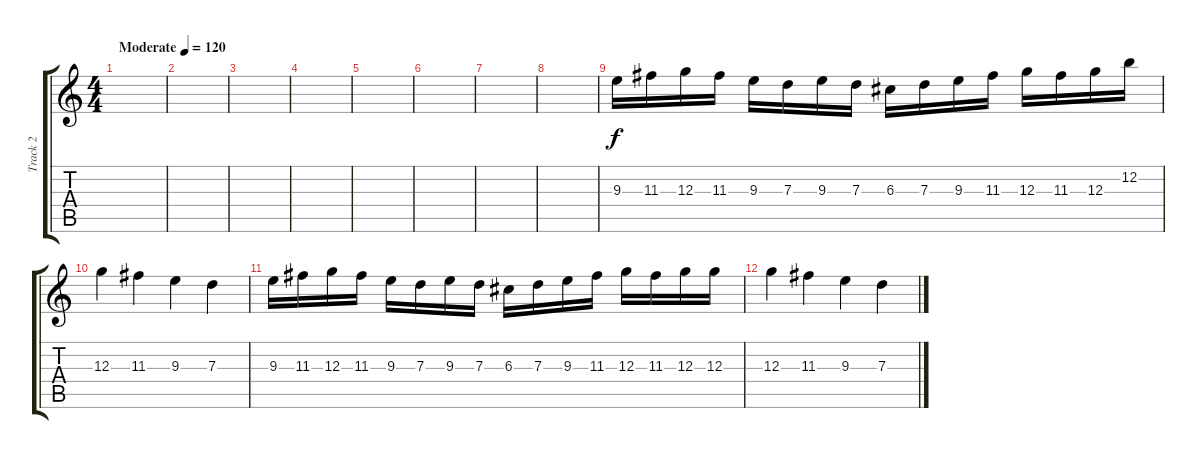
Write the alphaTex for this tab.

\track ("Track 2" "Track 2") {instrument overdrivenguitar}
\staff {score tabs}
\tuning (E4 B3 G3 D3 A2 E2) {hide}
\ts (4 4)
\tempo (120 "Moderate")
\clef g2
\ks c
|
|
|
|
|
|
|
|
9.3.16 11.3.16 12.3.16 11.3.16 9.3.16 7.3.16 9.3.16 7.3.16 6.3.16 7.3.16 9.3.16 11.3.16 12.3.16 11.3.16 12.3.16 12.2.16 |
12.3.4 11.3.4 9.3.4 7.3.4 |
9.3.16 11.3.16 12.3.16 11.3.16 9.3.16 7.3.16 9.3.16 7.3.16 6.3.16 7.3.16 9.3.16 11.3.16 12.3.16 11.3.16 12.3.16 12.3.16 |
12.3.4 11.3.4 9.3.4 7.3.4
